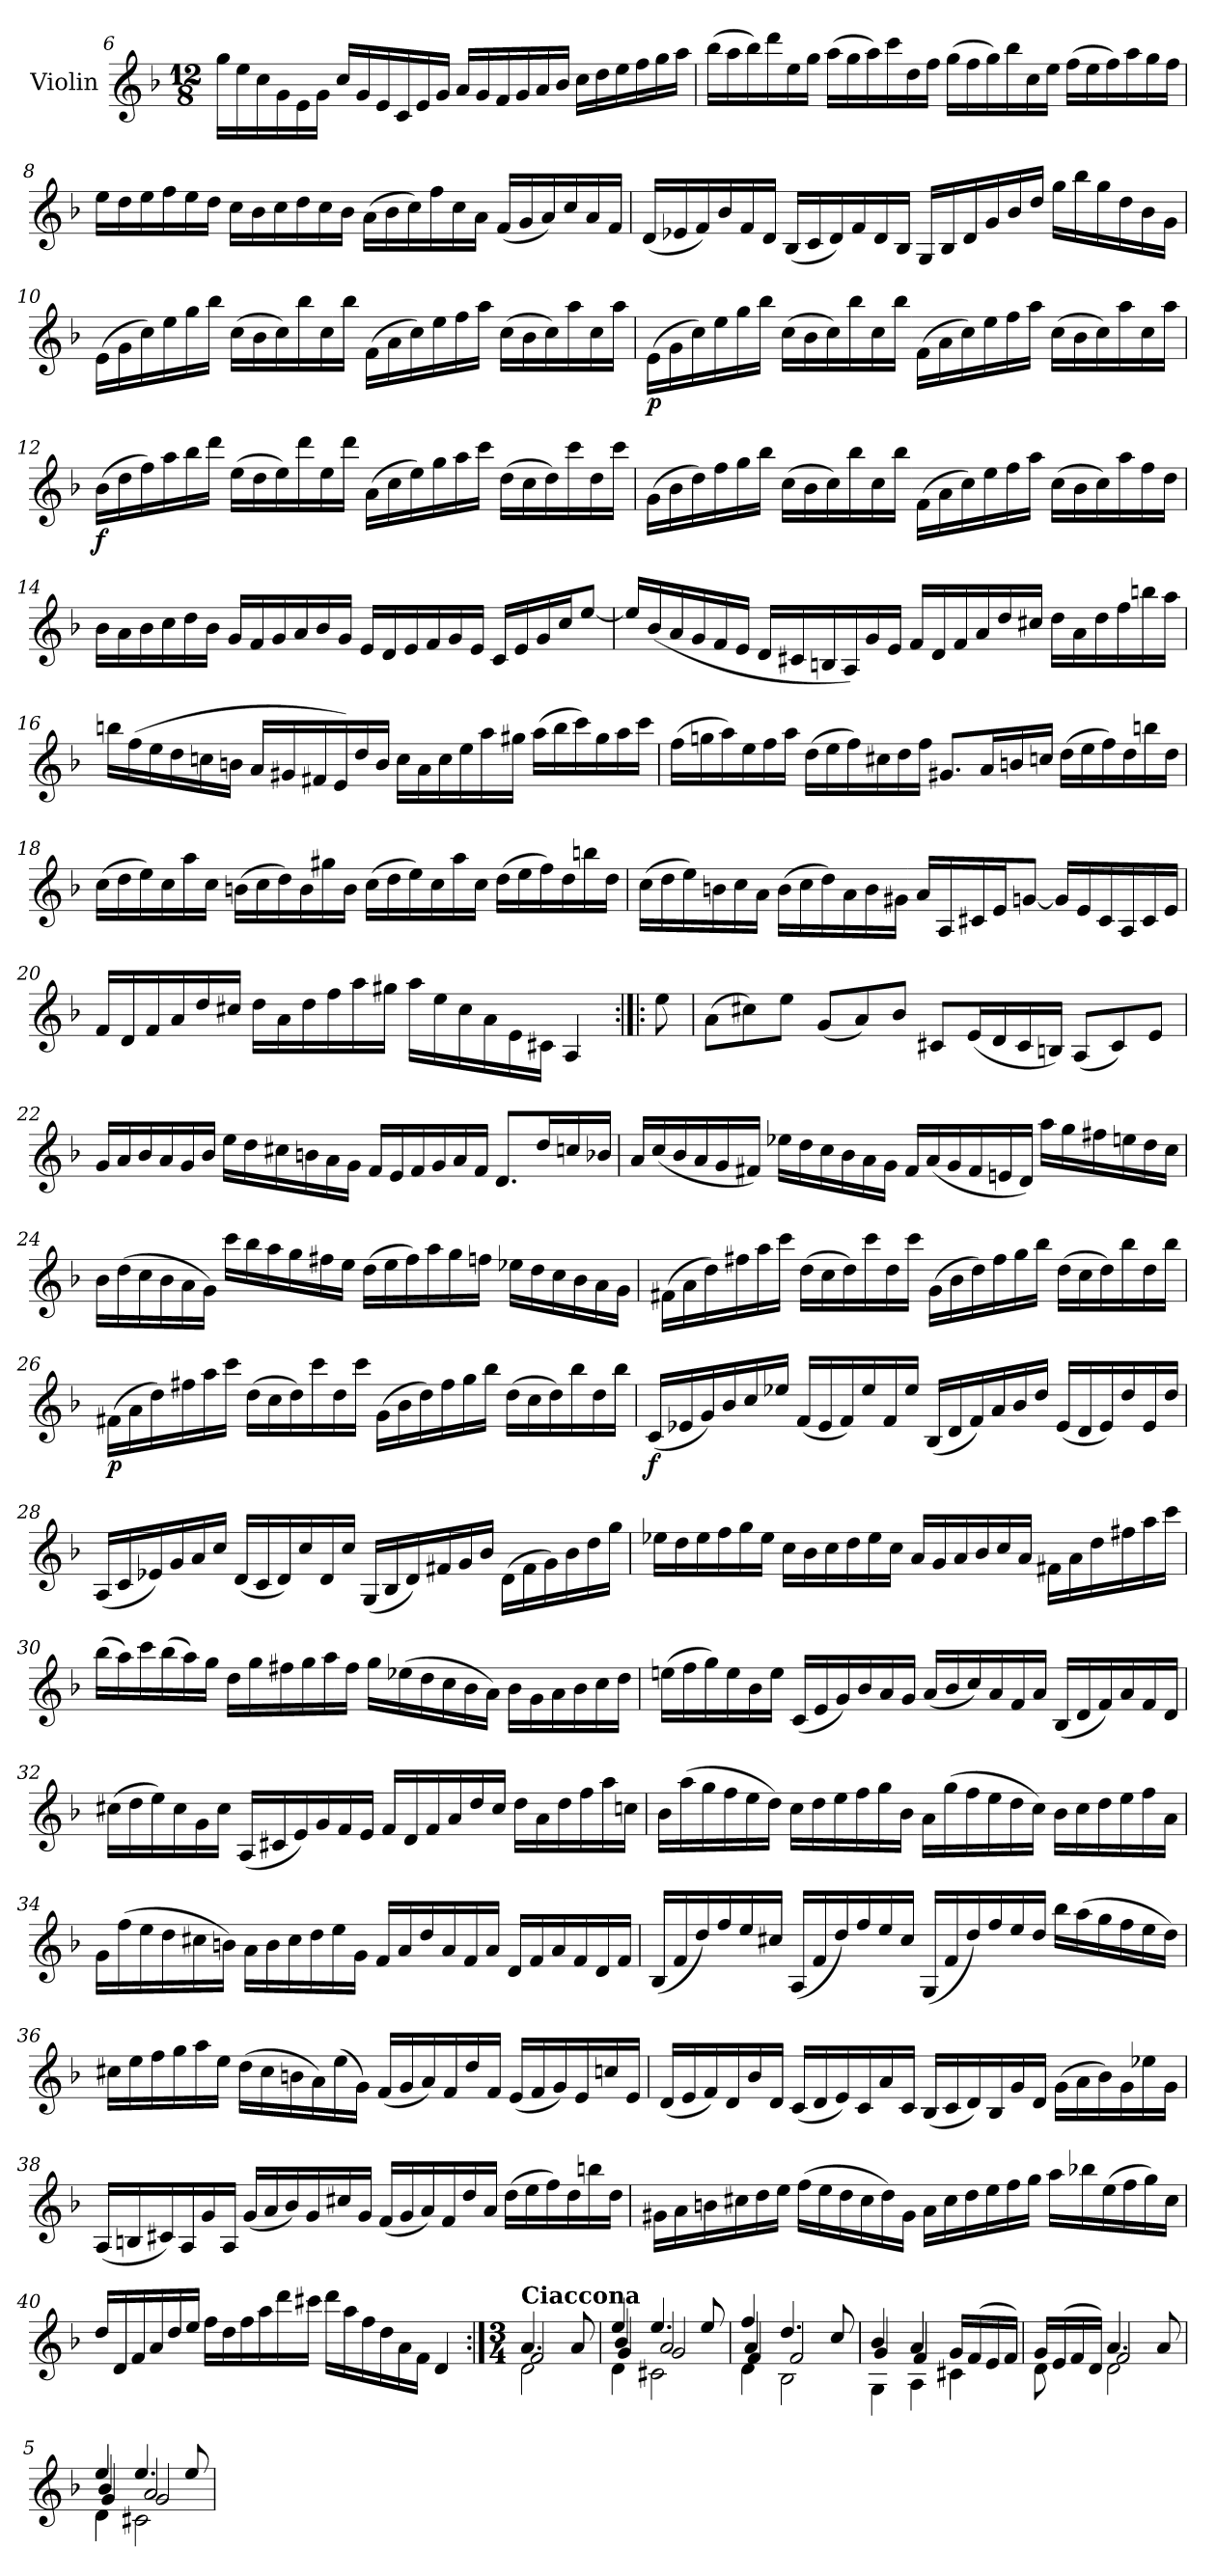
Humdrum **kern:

**kern	**dynam
*part1	*part1
*staff1	*staff1
*I"Violin	*
*I'Vln.	*
*clefG2	*
*k[b-]	*
*M12/8	*
=6	=6
16gg\LL	.
16ee\	.
16cc\	.
16g\	.
16e\	.
16g\JJ	.
16cc/LL	.
16g/	.
16e/	.
16c/	.
16e/	.
16g/JJ	.
16a/LL	.
16g/	.
16f/	.
16g/	.
16a/	.
16b-/JJ	.
16cc\LL	.
16dd\	.
16ee\	.
16ff\	.
16gg\	.
16aa\JJ	.
!!LO:LB:g=z
=7	=7
(>16bb-\LL	.
16aa\	.
16bb-\)	.
16ddd\	.
16ee\	.
16gg\JJ	.
(>16aa\LL	.
16gg\	.
16aa\)	.
16ccc\	.
16dd\	.
16ff\JJ	.
(>16gg\LL	.
16ff\	.
16gg\)	.
16bb-\	.
16cc\	.
16ee\JJ	.
(>16ff\LL	.
16ee\	.
16ff\)	.
16aa\	.
16gg\	.
16ff\JJ	.
=8	=8
16ee\LL	.
16dd\	.
16ee\	.
16ff\	.
16ee\	.
16dd\JJ	.
16cc\LL	.
16b-\	.
16cc\	.
16dd\	.
16cc\	.
16b-\JJ	.
(>16a\LL	.
16b-\	.
16cc\)	.
16ff\	.
16cc\	.
16a\JJ	.
(<16f/LL	.
16g/	.
16a/)	.
16cc/	.
16a/	.
16f/JJ	.
!!LO:LB:g=z
=9	=9
(<16d/LL	.
16e-X/	.
16f/)	.
16b-/	.
16f/	.
16d/JJ	.
(<16B-/LL	.
16c/	.
16d/)	.
16f/	.
16d/	.
16B-/JJ	.
16G/LL	.
16B-/	.
16d/	.
16g/	.
16b-/	.
16dd/JJ	.
16gg\LL	.
16bb-\	.
16gg\	.
16dd\	.
16b-\	.
16g\JJ	.
=10	=10
(>16e\LL	.
16g\	.
16cc\)	.
16ee\	.
16gg\	.
16bb-\JJ	.
(>16cc\LL	.
16b-\	.
16cc\)	.
16bb-\	.
16cc\	.
16bb-\JJ	.
(>16f\LL	.
16a\	.
16cc\)	.
16ee\	.
16ff\	.
16aa\JJ	.
(>16cc\LL	.
16b-\	.
16cc\)	.
16aa\	.
16cc\	.
16aa\JJ	.
!!LO:LB:g=z
=11	=11
!	!LO:DY:b
(>16e\LL	p
16g\	.
16cc\)	.
16ee\	.
16gg\	.
16bb-\JJ	.
(>16cc\LL	.
16b-\	.
16cc\)	.
16bb-\	.
16cc\	.
16bb-\JJ	.
(>16f\LL	.
16a\	.
16cc\)	.
16ee\	.
16ff\	.
16aa\JJ	.
(>16cc\LL	.
16b-\	.
16cc\)	.
16aa\	.
16cc\	.
16aa\JJ	.
=12	=12
!	!LO:DY:b
(>16b-\LL	f
16dd\	.
16ff\)	.
16aa\	.
16bb-\	.
16ddd\JJ	.
(>16ee\LL	.
16dd\	.
16ee\)	.
16ddd\	.
16ee\	.
16ddd\JJ	.
(>16a\LL	.
16cc\	.
16ee\)	.
16gg\	.
16aa\	.
16ccc\JJ	.
(>16dd\LL	.
16cc\	.
16dd\)	.
16ccc\	.
16dd\	.
16ccc\JJ	.
!!LO:LB:g=z
=13	=13
(>16g\LL	.
16b-\	.
16dd\)	.
16ff\	.
16gg\	.
16bb-\JJ	.
(>16cc\LL	.
16b-\	.
16cc\)	.
16bb-\	.
16cc\	.
16bb-\JJ	.
(>16f\LL	.
16a\	.
16cc\)	.
16ee\	.
16ff\	.
16aa\JJ	.
(>16cc\LL	.
16b-\	.
16cc\)	.
16aa\	.
16ff\	.
16dd\JJ	.
=14	=14
16b-\LL	.
16a\	.
16b-\	.
16cc\	.
16dd\	.
16b-\JJ	.
16g/LL	.
16f/	.
16g/	.
16a/	.
16b-/	.
16g/JJ	.
16e/LL	.
16d/	.
16e/	.
16f/	.
16g/	.
16e/JJ	.
16c/LL	.
16e/	.
16g/	.
16cc/J	.
[8ee/J	.
!!LO:LB:g=z
=15	=15
16ee/LL]	.
(<16b-/	.
16a/	.
16g/	.
16f/	.
16e/JJ	.
16d/LL	.
16c#X/	.
16Bn/	.
16A/)	.
16g/	.
16e/JJ	.
16f/LL	.
16d/	.
16f/	.
16a/	.
16dd/	.
16cc#X/JJ	.
16dd\LL	.
16a\	.
16dd\	.
16ff\	.
16bbn\	.
16aa\JJ	.
=16	=16
16bbn\LL	.
(>16ff\	.
16ee\	.
16dd\	.
16ccn\	.
16bn\JJ	.
16a/LL	.
16g#X/	.
16f#X/	.
16e/)	.
16dd/	.
16b/JJ	.
16cc\LL	.
16a\	.
16cc\	.
16ee\	.
16aa\	.
16gg#X\JJ	.
(>16aa\LL	.
16bb\	.
16ccc\)	.
16gg#\	.
16aa\	.
16ccc\JJ	.
!!LO:LB:g=z
=17	=17
(>16ff\LL	.
16ggn\	.
16aa\)	.
16ee\	.
16ff\	.
16aa\JJ	.
(>16dd\LL	.
16ee\	.
16ff\)	.
16cc#X\	.
16dd\	.
16ff\JJ	.
8.g#X/L	.
16a/L	.
16bn/	.
16ccn/JJ	.
(>16dd\LL	.
16ee\	.
16ff\)	.
16dd\	.
16bbn\	.
16dd\JJ	.
=18	=18
(>16cc\LL	.
16dd\	.
16ee\)	.
16cc\	.
16aa\	.
16cc\JJ	.
(>16bn\LL	.
16cc\	.
16dd\)	.
16b\	.
16gg#X\	.
16b\JJ	.
(>16cc\LL	.
16dd\	.
16ee\)	.
16cc\	.
16aa\	.
16cc\JJ	.
(>16dd\LL	.
16ee\	.
16ff\)	.
16dd\	.
16bbn\	.
16dd\JJ	.
!!LO:LB:g=z
=19	=19
(>16cc\LL	.
16dd\	.
16ee\)	.
16bn\	.
16cc\	.
16a\JJ	.
(>16b\LL	.
16cc\	.
16dd\)	.
16a\	.
16b\	.
16g#X\JJ	.
16a/LL	.
16A/	.
16c#X/	.
16e/J	.
[8gn/J	.
16g/LL]	.
16e/	.
16c#/	.
16A/	.
16c#/	.
16e/JJ	.
=20	=20
16f/LL	.
16d/	.
16f/	.
16a/	.
16dd/	.
16cc#X/JJ	.
16dd\LL	.
16a\	.
16dd\	.
16ff\	.
16aa\	.
16gg#X\JJ	.
16aa\LL	.
16ee\	.
16cc#\	.
16a\	.
16e\	.
16c#X\JJ	.
4A/	.
!!LO:PB:g=z
=20X1:|!|:	=20X1:|!|:
8ee\	.
=21	=21
(>8a\L	.
8cc#X\)	.
8ee\J	.
(<8g/L	.
8a/)	.
8b-/J	.
8c#X/L	.
(<16e/L	.
16d/	.
16c#/	.
16Bn/JJ)	.
(<8A/L	.
8c#/)	.
8e/J	.
=22	=22
16g/LL	.
16a/	.
16b-/	.
16a/	.
16g/	.
16b-/JJ	.
16ee\LL	.
16dd\	.
16cc#X\	.
16bn\	.
16a\	.
16g\JJ	.
16f/LL	.
16e/	.
16f/	.
16g/	.
16a/	.
16f/JJ	.
8.d/L	.
16dd/L	.
16ccn/	.
16b-X/JJ	.
!!LO:LB:g=z
=23	=23
16a/LL	.
(<16cc/	.
16b-/	.
16a/	.
16g/	.
16f#X/JJ)	.
16ee-X\LL	.
16dd\	.
16cc\	.
16b-\	.
16a\	.
16g\JJ	.
16f#/LL	.
(<16a/	.
16g/	.
16f#/	.
16en/	.
16d/JJ)	.
16aa\LL	.
16gg\	.
16ff#X\	.
16een\	.
16dd\	.
16cc\JJ	.
=24	=24
16b-\LL	.
(>16dd\	.
16cc\	.
16b-\	.
16a\	.
16g\JJ)	.
16ccc\LL	.
16bb-\	.
16aa\	.
16gg\	.
16ff#X\	.
16ee\JJ	.
(>16dd\LL	.
16ee\	.
16ff#\)	.
16aa\	.
16gg\	.
16ffn\JJ	.
16ee-X\LL	.
16dd\	.
16cc\	.
16b-\	.
16a\	.
16g\JJ	.
!!LO:LB:g=z
=25	=25
(>16f#X\LL	.
16a\	.
16dd\)	.
16ff#X\	.
16aa\	.
16ccc\JJ	.
(>16dd\LL	.
16cc\	.
16dd\)	.
16ccc\	.
16dd\	.
16ccc\JJ	.
(>16g\LL	.
16b-\	.
16dd\)	.
16ff#\	.
16gg\	.
16bb-\JJ	.
(>16dd\LL	.
16cc\	.
16dd\)	.
16bb-\	.
16dd\	.
16bb-\JJ	.
=26	=26
!	!LO:DY:b
(>16f#X\LL	p
16a\	.
16dd\)	.
16ff#X\	.
16aa\	.
16ccc\JJ	.
(>16dd\LL	.
16cc\	.
16dd\)	.
16ccc\	.
16dd\	.
16ccc\JJ	.
(>16g\LL	.
16b-\	.
16dd\)	.
16ff#\	.
16gg\	.
16bb-\JJ	.
(>16dd\LL	.
16cc\	.
16dd\)	.
16bb-\	.
16dd\	.
16bb-\JJ	.
!!LO:LB:g=z
=27	=27
!	!LO:DY:b
(<16c/LL	f
16e-X/	.
16g/)	.
16b-/	.
16cc/	.
16ee-X/JJ	.
(<16f/LL	.
16e-/	.
16f/)	.
16ee-/	.
16f/	.
16ee-/JJ	.
(<16B-/LL	.
16d/	.
16f/)	.
16a/	.
16b-/	.
16dd/JJ	.
(<16e-/LL	.
16d/	.
16e-/)	.
16dd/	.
16e-/	.
16dd/JJ	.
=28	=28
(<16A/LL	.
16c/	.
16e-X/)	.
16g/	.
16a/	.
16cc/JJ	.
(<16d/LL	.
16c/	.
16d/)	.
16cc/	.
16d/	.
16cc/JJ	.
(<16G/LL	.
16B-/	.
16d/)	.
16f#X/	.
16g/	.
16b-/JJ	.
(>16d\LL	.
16f#\	.
16g\)	.
16b-\	.
16dd\	.
16gg\JJ	.
!!LO:LB:g=z
=29	=29
16ee-X\LL	.
16dd\	.
16ee-\	.
16ff\	.
16gg\	.
16ee-\JJ	.
16cc\LL	.
16b-\	.
16cc\	.
16dd\	.
16ee-\	.
16cc\JJ	.
16a/LL	.
16g/	.
16a/	.
16b-/	.
16cc/	.
16a/JJ	.
16f#X\LL	.
16a\	.
16dd\	.
16ff#X\	.
16aa\	.
16ccc\JJ	.
=30	=30
(>16bb-\LL	.
16aa\)	.
16ccc\	.
(>16bb-\	.
16aa\)	.
16gg\JJ	.
16dd\LL	.
16gg\	.
16ff#X\	.
16gg\	.
16aa\	.
16ff#\JJ	.
16gg\LL	.
(>16ee-X\	.
16dd\	.
16cc\	.
16b-\	.
16a\JJ)	.
16b-\LL	.
16g\	.
16a\	.
16b-\	.
16cc\	.
16dd\JJ	.
!!LO:LB:g=z
=31	=31
(>16een\LL	.
16ff\	.
16gg\)	.
16ee\	.
16b-\	.
16ee\JJ	.
(<16c/LL	.
16e/	.
16g/)	.
16b-/	.
16a/	.
16g/JJ	.
(<16a/LL	.
16b-/	.
16cc/)	.
16a/	.
16f/	.
16a/JJ	.
(<16B-/LL	.
16d/	.
16f/)	.
16a/	.
16f/	.
16d/JJ	.
=32	=32
(>16cc#X\LL	.
16dd\	.
16ee\)	.
16cc#\	.
16g\	.
16cc#\JJ	.
(<16A/LL	.
16c#X/	.
16e/)	.
16g/	.
16f/	.
16e/JJ	.
16f/LL	.
16d/	.
16f/	.
16a/	.
16dd/	.
16cc#/JJ	.
16dd\LL	.
16a\	.
16dd\	.
16ff\	.
16aa\	.
16ccn\JJ	.
!!LO:LB:g=z
=33	=33
16b-\LL	.
(>16aa\	.
16gg\	.
16ff\	.
16ee\	.
16dd\JJ)	.
16cc\LL	.
16dd\	.
16ee\	.
16ff\	.
16gg\	.
16b-\JJ	.
16a\LL	.
(>16gg\	.
16ff\	.
16ee\	.
16dd\	.
16cc\JJ)	.
16b-\LL	.
16cc\	.
16dd\	.
16ee\	.
16ff\	.
16a\JJ	.
=34	=34
16g\LL	.
(>16ff\	.
16ee\	.
16dd\	.
16cc#X\	.
16bn\JJ)	.
16a\LL	.
16b\	.
16cc#\	.
16dd\	.
16ee\	.
16g\JJ	.
16f/LL	.
16a/	.
16dd/	.
16a/	.
16f/	.
16a/JJ	.
16d/LL	.
16f/	.
16a/	.
16f/	.
16d/	.
16f/JJ	.
!!LO:LB:g=z
=35	=35
(<16B-/LL	.
16f/	.
16dd/)	.
16ff/	.
16ee/	.
16cc#X/JJ	.
(<16A/LL	.
16f/	.
16dd/)	.
16ff/	.
16ee/	.
16cc#/JJ	.
(<16G/LL	.
16f/	.
16dd/)	.
16ff/	.
16ee/	.
16dd/JJ	.
16bb-\LL	.
(>16aa\	.
16gg\	.
16ff\	.
16ee\	.
16dd\JJ)	.
=36	=36
16cc#X\LL	.
16ee\	.
16ff\	.
16gg\	.
16aa\	.
16ee\JJ	.
(>16dd\LL	.
16cc#\	.
16bn\	.
16a\)	.
(>16ee\	.
16g\JJ)	.
(<16f/LL	.
16g/	.
16a/)	.
16f/	.
16dd/	.
16f/JJ	.
(<16e/LL	.
16f/	.
16g/)	.
16e/	.
16ccn/	.
16e/JJ	.
!!LO:LB:g=z
=37	=37
(<16d/LL	.
16e/	.
16f/)	.
16d/	.
16b-/	.
16d/JJ	.
(<16c/LL	.
16d/	.
16e/)	.
16c/	.
16a/	.
16c/JJ	.
(<16B-/LL	.
16c/	.
16d/)	.
16B-/	.
16g/	.
16d/JJ	.
(>16g\LL	.
16a\	.
16b-\)	.
16g\	.
16ee-X\	.
16g\JJ	.
=38	=38
(<16A/LL	.
16Bn/	.
16c#X/)	.
16A/	.
16g/	.
16A/JJ	.
(<16g/LL	.
16a/	.
16b-/)	.
16g/	.
16cc#X/	.
16g/JJ	.
(<16f/LL	.
16g/	.
16a/)	.
16f/	.
16dd/	.
16a/JJ	.
(>16dd\LL	.
16ee\	.
16ff\)	.
16dd\	.
16bbn\	.
16dd\JJ	.
!!LO:LB:g=z
=39	=39
16g#X\LL	.
16a\	.
16bn\	.
16cc#X\	.
16dd\	.
16ee\JJ	.
(>16ff\LL	.
16ee\	.
16dd\	.
16cc#\	.
16dd\)	.
16g#\JJ	.
16a\LL	.
16cc#\	.
16dd\	.
16ee\	.
16ff\	.
16gg\JJ	.
16aa\LL	.
16bb-X\	.
(>16ee\	.
16ff\	.
16gg\)	.
16cc#\JJ	.
=40	=40
16dd/LL	.
16d/	.
16f/	.
16a/	.
16dd/	.
16ee/JJ	.
16ff\LL	.
16dd\	.
16ff\	.
16aa\	.
16ddd\	.
16ccc#X\JJ	.
16ddd\LL	.
16aa\	.
16ff\	.
16dd\	.
16a\	.
16f\JJ	.
4d/	.
!!LO:PB:g=z
=:|!	=:|!
*M3/4	*
*^	*
*	*^	*
!LO:TX:a:B:t=Ciaccona	!	!	!
4.a/	2d\	2f/	.
8a/	.	.	.
=1	=1	=1	=1
*	*	*^	*
4ee/	4b-/	4g/	4d\	.
4.ee/	2a/	2g/	2c#X\	.
8ee/	.	.	.	.
=2	=2	=2	=2	=2
4ff/	4d\	4a/	4f/	.
4.dd/	2B-\	2f/	2rddyy	.
8cc/	.	.	.	.
*	*	*v	*v	*
=3	=3	=3	=3
4b-/	4G\	4g/	.
4a/	4A\	4f/	.
16g/LL	4c#X\	4ryy	.
(>16f/	.	.	.
16e/	.	.	.
16f/JJ)	.	.	.
=4	=4	=4	=4
16g/LL	8d\	4ryy	.
(>16e/	.	.	.
16f/	8ryy	.	.
16d/JJ)	.	.	.
4.a/	2d\	2f/	.
8a/	.	.	.
=5	=5	=5	=5
*	*	*^	*
4ee/	4b-/	4g/	4d\	.
4.ee/	2a/	2g/	2c#X\	.
8ee/	.	.	.	.
*v	*v	*v	*v	*
=	=
*-	*-
